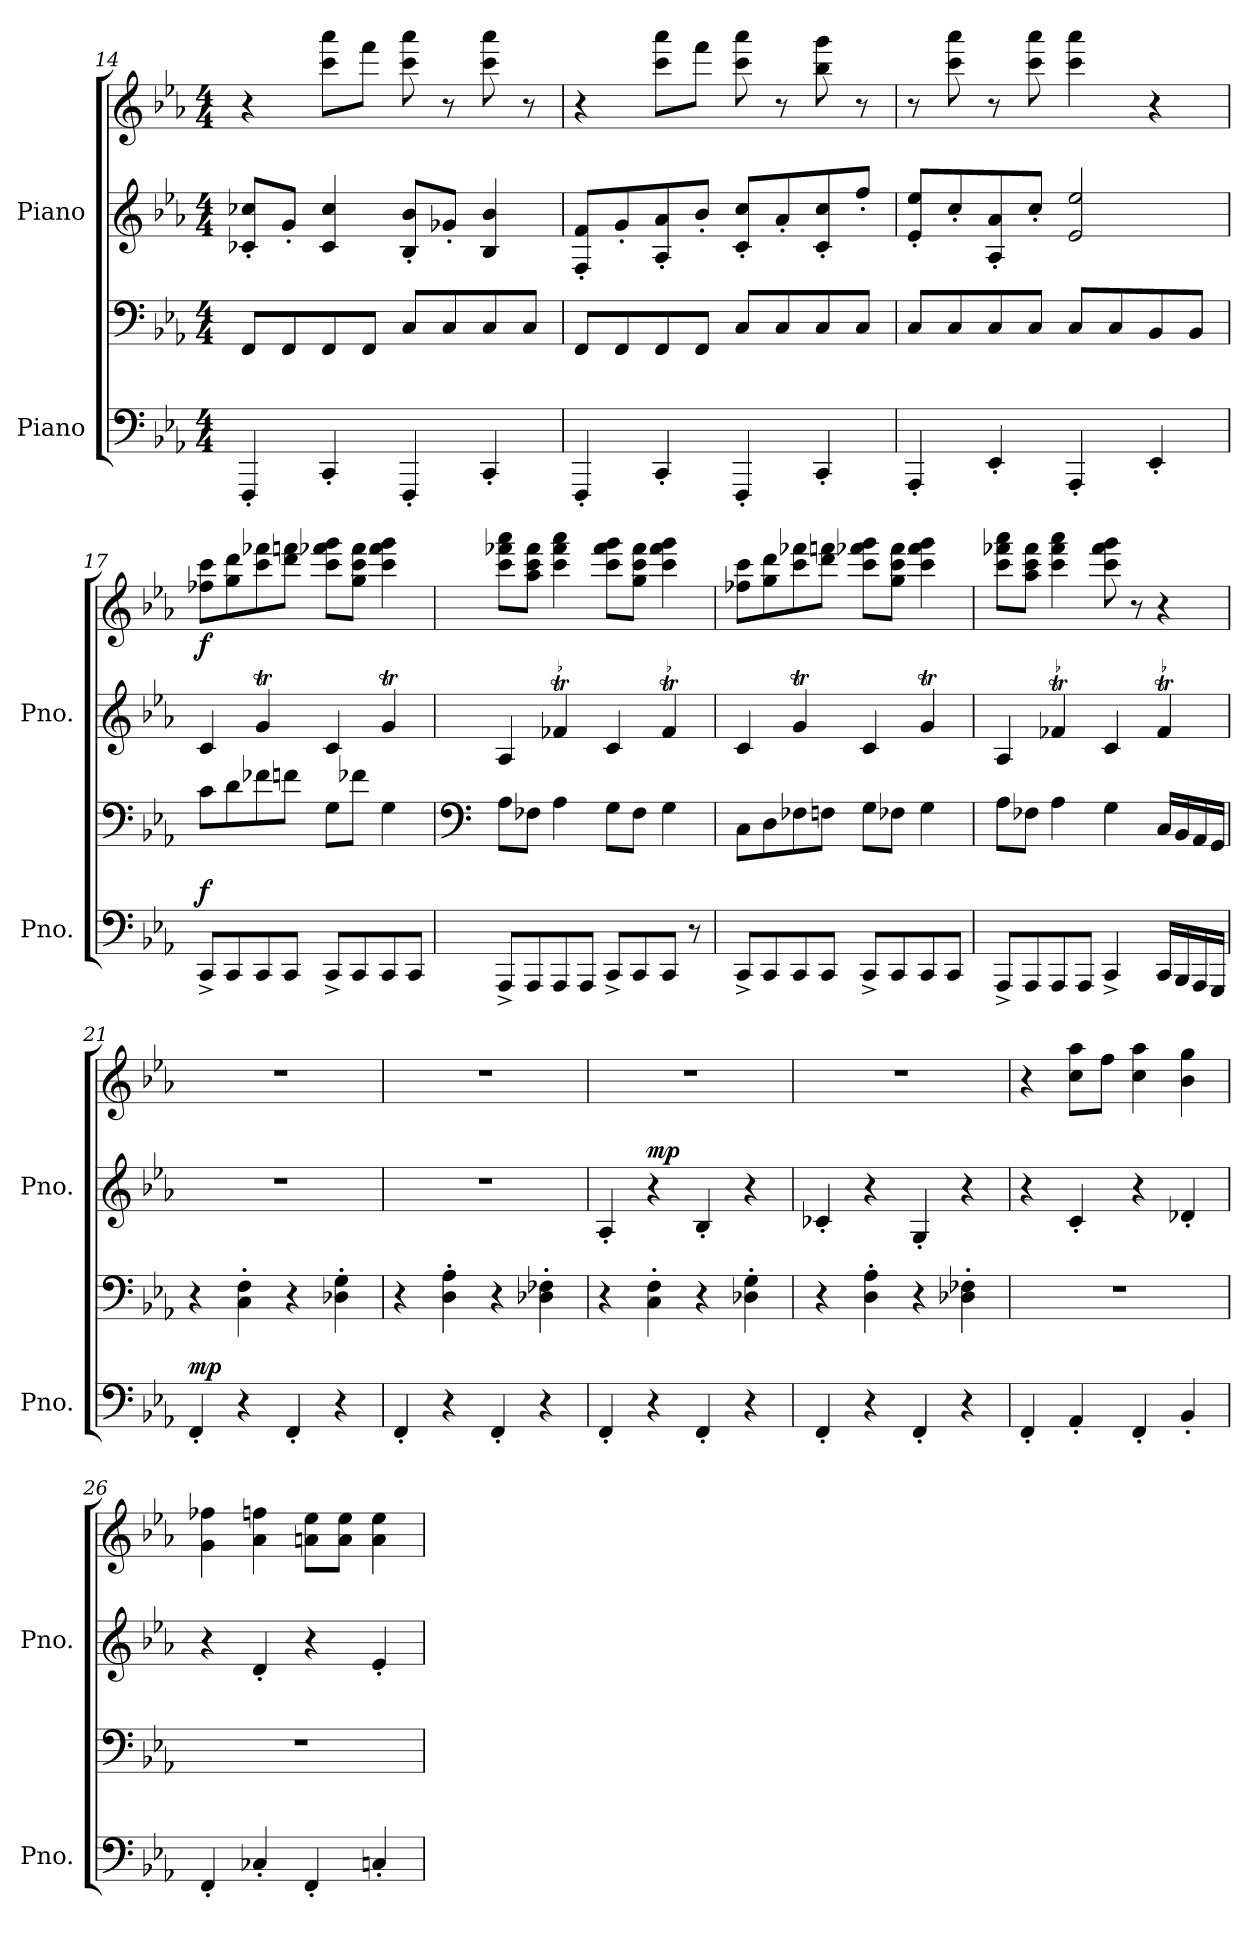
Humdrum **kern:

**kern	**kern	**dynam	**kern	**kern	**dynam
*part2	*part2	*part2	*part1	*part1	*part1
*staff4	*staff3	*staff3/4	*staff2	*staff1	*staff1/2
*I"Piano	*	*	*I"Piano	*	*
*I'Pno.	*	*	*I'Pno.	*	*
*clefF4	*clefF4	*	*clefG2	*clefG2	*
*k[b-e-a-]	*k[b-e-a-]	*	*k[b-e-a-]	*k[b-e-a-]	*
*M4/4	*M4/4	*	*M4/4	*M4/4	*
=14	=14	=14	=14	=14	=14
4FFF'/	8FF/L	.	8c-X/' 8cc-X/'L	4r	.
.	8FF/	.	8g'/J	.	.
4CC'/	8FF/	.	4c-/ 4cc-/	8ccc\ 8aaa-\L	.
.	8FF/J	.	.	8fff\J	.
4FFF'/	8C/L	.	8B-/' 8b-/'L	8ccc\ 8aaa-\	.
.	8C/	.	8g-X'/J	8r	.
4CC'/	8C/	.	4B-/ 4b-/	8ccc\ 8aaa-\	.
.	8C/J	.	.	8r	.
=15	=15	=15	=15	=15	=15
4FFF'/	8FF/L	.	8F/' 8f/'L	4r	.
.	8FF/	.	8g'/	.	.
4CC'/	8FF/	.	8A-/' 8a-/'	8ccc\ 8aaa-\L	.
.	8FF/J	.	8b-'/J	8fff\J	.
4FFF'/	8C/L	.	8c/' 8cc/'L	8ccc\ 8aaa-\	.
.	8C/	.	8a-'/	8r	.
4CC'/	8C/	.	8c/' 8cc/'	8bb-\ 8ggg\	.
.	8C/J	.	8ff'/J	8r	.
=16	=16	=16	=16	=16	=16
4AAA-'/	8C/L	.	8e-/' 8ee-/'L	8r	.
.	8C/	.	8cc'/	8ccc\ 8aaa-\	.
4EE-'/	8C/	.	8A-/' 8a-/'	8r	.
.	8C/J	.	8cc'/J	8ccc\ 8aaa-\	.
4AAA-'/	8C/L	.	2e-/ 2ee-/	4ccc\ 4aaa-\	.
.	8C/	.	.	.	.
4EE-'/	8BB-/	.	.	4r	.
.	8BB-/J	.	.	.	.
!!LO:LB:g=z
=17	=17	=17	=17	=17	=17
!	!	!LO:DY:a=2	!	!	!LO:DY:b
8CC^/L	8c\L	f	4c/	8ff-X\ 8ccc\L	f
8CC/	8d\	.	.	8gg\ 8ddd\	.
8CC/	8f-X\	.	4gt/	8ccc\ 8fff-X\	.
8CC/J	8fn\J	.	.	8ddd\ 8fffn\J	.
8CC^/L	8G\L	.	4c/	8ccc\ 8fff-X\ 8ggg\L	.
8CC/	8f-X\J	.	.	8gg\ 8ccc\ 8fff-\J	.
8CC/	4G\	.	4gt/	4ccc\ 4fff-\ 4ggg\	.
8CC/J	.	.	.	.	.
=18	=18	=18	=18	=18	=18
*	*clefF4	*	*	*	*
8AAA-^/L	8A-\L	.	4A-/	8ccc\ 8fff-X\ 8aaa-\L	.
8AAA-/	8F-X\J	.	.	8aa-\ 8ccc\ 8fff-\J	.
8AAA-/	4A-\	.	4f-XT/	4ccc\ 4fff-\ 4aaa-\	.
8AAA-/J	.	.	.	.	.
8CC^/L	8G\L	.	4c/	8ccc\ 8fff-\ 8ggg\L	.
8CC/	8F-\J	.	.	8gg\ 8ccc\ 8fff-\J	.
8CC/J	4G\	.	4f-T/	4ccc\ 4fff-\ 4ggg\	.
8r	.	.	.	.	.
=19	=19	=19	=19	=19	=19
8CC^/L	8C\L	.	4c/	8ff-X\ 8ccc\L	.
8CC/	8D\	.	.	8gg\ 8ddd\	.
8CC/	8F-X\	.	4gt/	8ccc\ 8fff-X\	.
8CC/J	8Fn\J	.	.	8ddd\ 8fffn\J	.
8CC^/L	8G\L	.	4c/	8ccc\ 8fff-X\ 8ggg\L	.
8CC/	8F-X\J	.	.	8gg\ 8ccc\ 8fff-\J	.
8CC/	4G\	.	4gt/	4ccc\ 4fff-\ 4ggg\	.
8CC/J	.	.	.	.	.
!!LO:LB:g=z
=20	=20	=20	=20	=20	=20
8AAA-^/L	8A-\L	.	4A-/	8ccc\ 8fff-X\ 8aaa-\L	.
8AAA-/	8F-X\J	.	.	8aa-\ 8ccc\ 8fff-\J	.
8AAA-/	4A-\	.	4f-XT/	4ccc\ 4fff-\ 4aaa-\	.
8AAA-/J	.	.	.	.	.
4CC^/	4G\	.	4c/	8ccc\ 8fff-\ 8ggg\	.
.	.	.	.	8r	.
16CC/LL	16C/LL	.	4f-T/	4r	.
16BBB-/	16BB-/	.	.	.	.
16AAA-/	16AA-/	.	.	.	.
16GGG/JJ	16GG/JJ	.	.	.	.
=21	=21	=21	=21	=21	=21
!	!	!LO:DY:a=2	!	!	!
4FF'/	4r	mp	1r	1r	.
4r	4C\' 4F\'	.	.	.	.
4FF'/	4r	.	.	.	.
4r	4D-X\' 4G\'	.	.	.	.
=22	=22	=22	=22	=22	=22
4FF'/	4r	.	1r	1r	.
4r	4D\' 4A-\'	.	.	.	.
4FF'/	4r	.	.	.	.
4r	4D-X\' 4F-X\'	.	.	.	.
=23	=23	=23	=23	=23	=23
4FF'/	4r	.	4A-'/	1r	.
!	!	!	!	!	!LO:DY:a=2
4r	4C\' 4F\'	.	4r	.	mp
4FF'/	4r	.	4B-'/	.	.
4r	4D-X\' 4G\'	.	4r	.	.
=24	=24	=24	=24	=24	=24
4FF'/	4r	.	4c-X'/	1r	.
4r	4D\' 4A-\'	.	4r	.	.
4FF'/	4r	.	4G'/	.	.
4r	4D-X\' 4F-X\'	.	4r	.	.
!!LO:PB:g=z
=25	=25	=25	=25	=25	=25
4FF'/	1r	.	4r	4r	.
4AA-'/	.	.	4c'/	8cc\ 8aa-\L	.
.	.	.	.	8ff\J	.
4FF'/	.	.	4r	4cc\ 4aa-\	.
4BB-'/	.	.	4d-X'/	4b-\ 4gg\	.
=26	=26	=26	=26	=26	=26
4FF'/	1r	.	4r	4g\ 4ff-X\	.
4C-X'/	.	.	4d'/	4a-\ 4ffn\	.
4FF'/	.	.	4r	8an\ 8ee-\L	.
.	.	.	.	8a\ 8ee-\J	.
4Cn'/	.	.	4e-'/	4a\ 4ee-\	.
=	=	=	=	=	=
*-	*-	*-	*-	*-	*-
